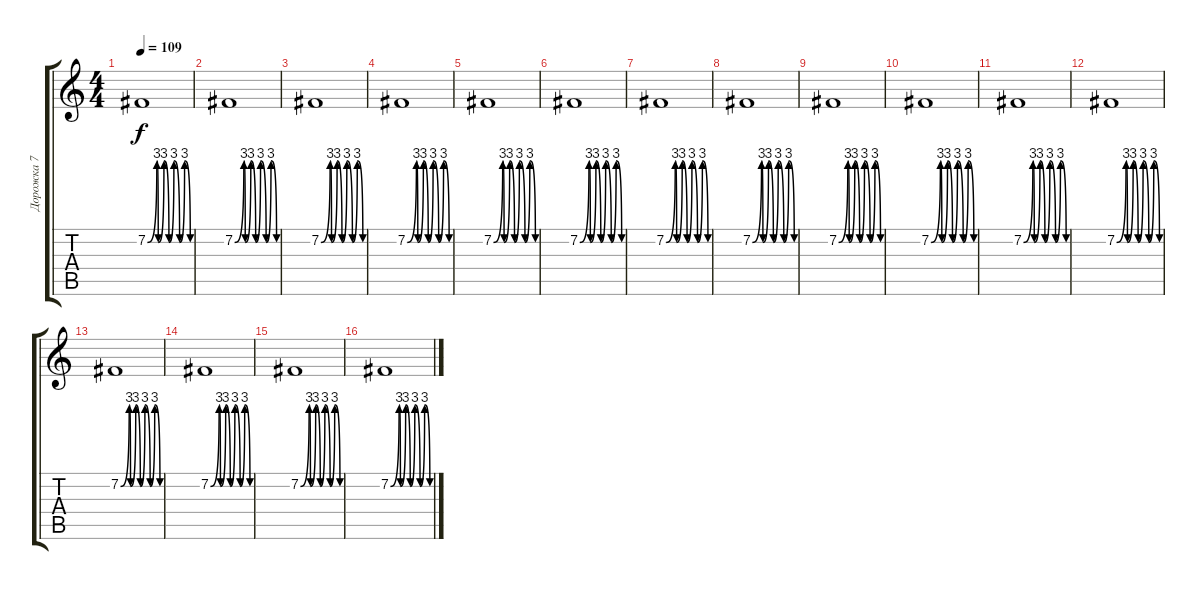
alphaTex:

\track ("Дорожка 7" "Дорожка 7") {instrument seashore}
\staff {score tabs}
\tuning (E4 B3 G3 D3 A2 E2) {hide}
\ts (4 4)
\tempo 109
\clef g2
\ks c
7.2{be (custom 0 0 13 12 15 0 23 12 30 0 37 12 45 0 52 12 60 0)}.1{dy f} |
7.2{be (custom 0 0 13 12 15 0 23 12 30 0 37 12 45 0 52 12 60 0)}.1 |
7.2{be (custom 0 0 13 12 15 0 23 12 30 0 37 12 45 0 52 12 60 0)}.1 |
7.2{be (custom 0 0 13 12 15 0 23 12 30 0 37 12 45 0 52 12 60 0)}.1 |
7.2{be (custom 0 0 13 12 15 0 23 12 30 0 37 12 45 0 52 12 60 0)}.1 |
7.2{be (custom 0 0 13 12 15 0 23 12 30 0 37 12 45 0 52 12 60 0)}.1 |
7.2{be (custom 0 0 13 12 15 0 23 12 30 0 37 12 45 0 52 12 60 0)}.1 |
7.2{be (custom 0 0 13 12 15 0 23 12 30 0 37 12 45 0 52 12 60 0)}.1 |
7.2{be (custom 0 0 13 12 15 0 23 12 30 0 37 12 45 0 52 12 60 0)}.1 |
7.2{be (custom 0 0 13 12 15 0 23 12 30 0 37 12 45 0 52 12 60 0)}.1 |
7.2{be (custom 0 0 13 12 15 0 23 12 30 0 37 12 45 0 52 12 60 0)}.1 |
7.2{be (custom 0 0 13 12 15 0 23 12 30 0 37 12 45 0 52 12 60 0)}.1 |
7.2{be (custom 0 0 13 12 15 0 23 12 30 0 37 12 45 0 52 12 60 0)}.1 |
7.2{be (custom 0 0 13 12 15 0 23 12 30 0 37 12 45 0 52 12 60 0)}.1 |
7.2{be (custom 0 0 13 12 15 0 23 12 30 0 37 12 45 0 52 12 60 0)}.1 |
7.2{be (custom 0 0 13 12 15 0 23 12 30 0 37 12 45 0 52 12 60 0)}.1
